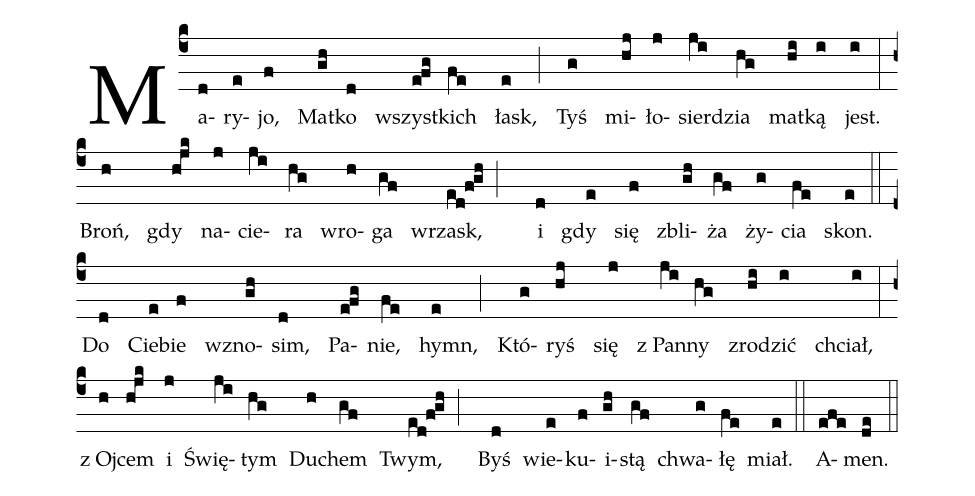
%%
(c4)Ma(d)ry(e)jo,(f) Mat(gh)ko(d) wszyst(efg)kich(fe) łask,(e) (;)
Tyś(g) mi(hj)ło(j)sier(ji)dzia(hg) mat(hi)ką(i) jest.(i) (:)(z)
Broń,(h) gdy(hjk) na(j)cie(ji)ra(hg) wro(h)ga(gf) wrzask,(ed!fgh;)
i(d) gdy(e) się(f) zbli(gh)ża(gf) ży(g)cia(fe) skon.(e) (::)(z)

Do(d) Cie(e)bie(f) wzno(gh)sim,(d) Pa(efg)nie,(fe) hymn,(e) (;)
Któ(g)ryś(hj) się(j) z Pan(ji)ny(hg) zro(hi)dzić(i) chciał,(i) (:) (z)
z Oj(h)cem(hjk) i(j) Świę(ji)tym(hg) Du(h)chem(gf) Twym,(ed!fgh;)
Byś(d) wie(e)ku(f)i(gh)stą(gf) chwa(g)łę(fe) miał.(e) (::)

A(efe)men.(de) (::)(z)
